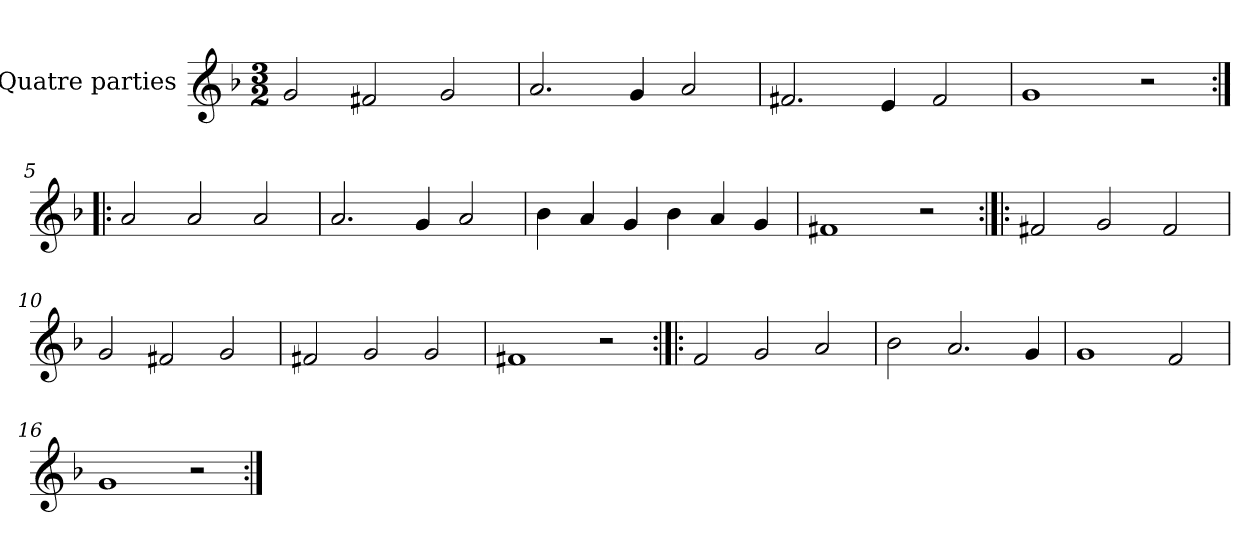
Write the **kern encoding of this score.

**kern
*part1
*staff1
*I"Quatre parties
*clefG2
*k[b-]
*M3/2
*MM180
=1
2g/
2f#X/
2g/
=2
2.a/
4g/
2a/
=3
2.f#X/
4e/
2f#/
=4
1g
2r
=5:|!|:
2a/
2a/
2a/
=6
2.a/
4g/
2a/
=7
4b-\
4a/
4g/
4b-\
4a/
4g/
=8
1f#X
2r
=9:|!|:
2f#X/
2g/
2f#/
=10
2g/
2f#X/
2g/
=11
2f#X/
2g/
2g/
=12
1f#X
2r
=13:|!|:
2f/
2g/
2a/
=14
2b-\
2.a/
4g/
=15
1g
2f/
=16
1g
2r
=:|!
*-
